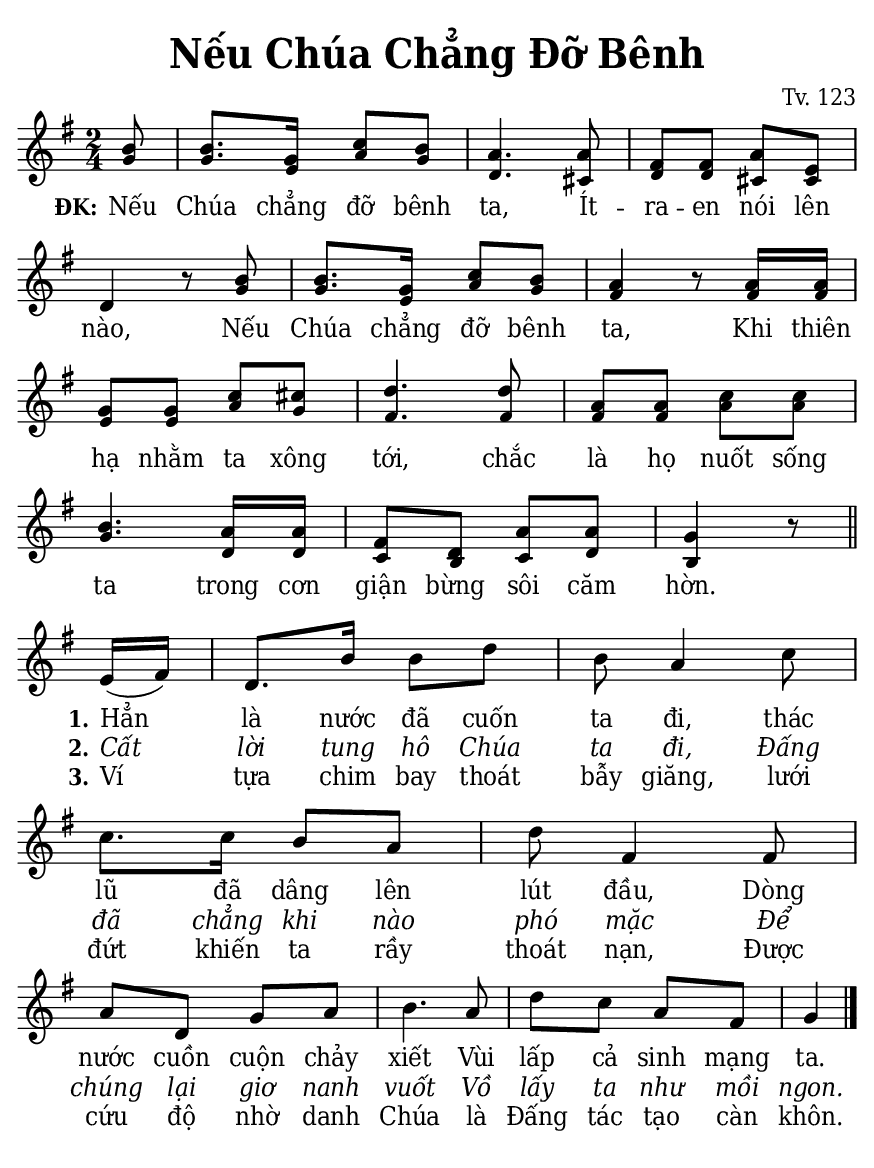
% Cài đặt chung\
\version "2.22.1"
\include "english.ly"

\header {
  title = \markup { \fontsize #1 "Nếu Chúa Chẳng Đỡ Bênh" }
  composer = "Tv. 123"
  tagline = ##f
}

% Nhạc phiên khúc
nhacPhienKhucSop = \relative c'' {
  \partial 8 b8 |
  b8. g16 c8 b |
  a4. a8 |
  fs fs a e |
  d4 r8 b' |
  b8. g16 c8 b |
  a4 r8 a16 a |
  g8 g c cs |
  d4. d8 |
  a8 a c c |
  b4. a16 a |
  fs8 d a' a |
  g4 r8 \bar "||" \break
  
  e16 (fs) |
  d8. b'16 b8 d |
  b a4 c8 |
  c8. c16 b8 a |
  d fs,4 fs8 |
  a d, g a |
  b4. a8 |
  d c a fs |
  g4 \bar "|."
}

nhacPhienKhucAlto = \relative c'' {
  g8 |
  g8. e16 a8 g |
  d4. cs8 |
  d d cs cs |
  d4 r8 g |
  g8. e16 a8 g |
  fs4 r8 fs16 fs |
  e8 e a g |
  fs4. fs8 |
  fs fs a a |
  g4. d16 d |
  c8 b c d |
  b4 r8
}

% Lời phiên khúc
loiPhienKhucSop = \lyrics {
  \set stanza = "ĐK:"
  Nếu Chúa chẳng đỡ bênh ta,
  Ít -- ra -- en nói lên nào,
  Nếu Chúa chẳng đỡ bênh ta,
  Khi thiên hạ nhằm ta xông tới,
  chắc là họ nuốt sống ta
  trong cơn giận bừng sôi căm hờn.
  <<
    {
      \set stanza = "1."
      Hẳn là nước đã cuốn ta đi,
      thác lũ đã dâng lên lút đầu,
      Dòng nước cuồn cuộn chảy xiết
      Vùi lấp cả sinh mạng ta.
    }
    \new Lyrics {
	    \set associatedVoice = "beSop"
	    \set stanza = "2."
      \override Lyrics.LyricText.font-shape = #'italic
	    Cất lời tung hô Chúa ta đi,
	    Đấng đã chẳng khi nào phó mặc
	    Để chúng lại giơ nanh vuốt
	    Vồ lấy ta như mồi ngon.
    }
    \new Lyrics {
	    \set associatedVoice = "beSop"
	    \set stanza = "3."
	    Ví tựa chim bay thoát bẫy giăng,
	    lưới đứt khiến ta rầy thoát nạn,
	    Được cứu độ nhờ danh Chúa
	    là Đấng tác tạo càn khôn.
    }
  >>
}

% Dàn trang
\paper {
  #(set-paper-size "a5")
  top-margin = 3\mm
  bottom-margin = 3\mm
  left-margin = 3\mm
  right-margin = 3\mm
  indent = #0
  #(define fonts
	 (make-pango-font-tree "Deja Vu Serif Condensed"
	 		       "Deja Vu Serif Condensed"
			       "Deja Vu Serif Condensed"
			       (/ 20 20)))
  print-page-number = ##f
  system-system-spacing = #'((basic-distance . 0.1) (padding . 2))
  page-count = 1
}

TongNhip = {
  \key g \major \time 2/4
  \set Timing.beamExceptions = #'()
  \set Timing.baseMoment = #(ly:make-moment 1/4)
}

% Đổi kích thước nốt cho bè phụ
notBePhu =
#(define-music-function (font-size music) (number? ly:music?)
   (for-some-music
     (lambda (m)
       (if (music-is-of-type? m 'rhythmic-event)
           (begin
             (set! (ly:music-property m 'tweaks)
                   (cons `(font-size . ,font-size)
                         (ly:music-property m 'tweaks)))
             #t)
           #f))
     music)
   music)

\score {
  \new ChoirStaff <<
    \new Staff \with {
        \consists "Merge_rests_engraver"
        printPartCombineTexts = ##f
      }
      <<
      \new Voice \TongNhip \partCombine 
        \nhacPhienKhucSop
        \notBePhu -1 { \nhacPhienKhucAlto }
      \new NullVoice = beSop \nhacPhienKhucSop
      \new Lyrics \lyricsto beSop \loiPhienKhucSop
      >>
  >>
  \layout {
    \override Lyrics.LyricSpace.minimum-distance = #1.8
    \override LyricHyphen.minimum-distance = #1.5
    \override Score.BarNumber.break-visibility = ##(#f #f #f)
    \override Score.SpacingSpanner.uniform-stretching = ##t
  } 
}
